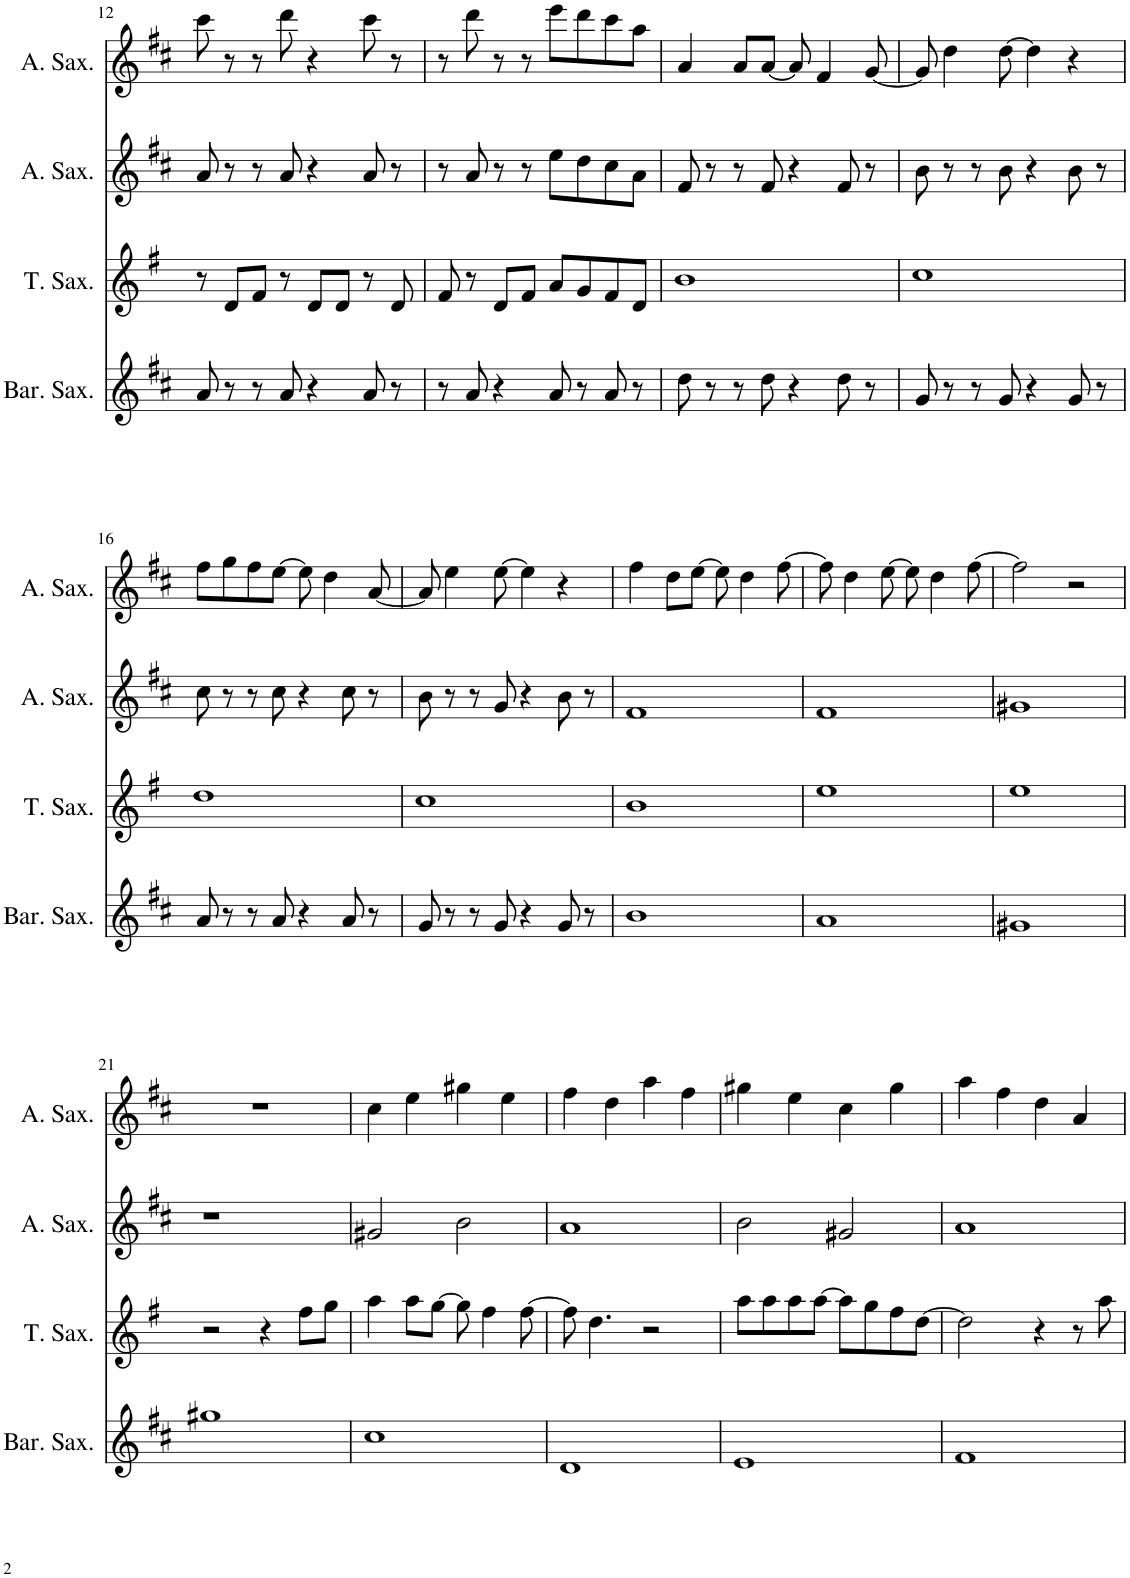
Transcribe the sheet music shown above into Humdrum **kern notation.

**kern	**kern	**kern	**kern
*part4	*part3	*part2	*part1
*staff4	*staff3	*staff2	*staff1
*I"Baritone Saxophone	*I"Tenor Saxophone	*I"Alto Saxophone	*I"Alto Saxophone
*I'Bar. Sax.	*I'T. Sax.	*I'A. Sax.	*I'A. Sax.
!!LO:PB:g=z
*clefG2	*clefG2	*clefG2	*clefG2
*Trd12c21	*Trd8c14	*Trd5c9	*Trd5c9
*k[f#c#]	*k[f#]	*k[f#c#]	*k[f#c#]
*M4/4	*M4/4	*M4/4	*M4/4
=12	=12	=12	=12
8a/	8r	8a/	8ccc#\
8r	8d/L	8r	8r
8r	8f#/J	8r	8r
8a/	8r	8a/	8ddd\
4r	8d/L	4r	4r
.	8d/J	.	.
8a/	8r	8a/	8ccc#\
8r	8d/	8r	8r
=13	=13	=13	=13
8r	8f#/	8r	8r
8a/	8r	8a/	8ddd\
4r	8d/L	8r	8r
.	8f#/J	8r	8r
8a/	8a/L	8ee\L	8eee\L
8r	8g/	8dd\	8ddd\
8a/	8f#/	8cc#\	8ccc#\
8r	8d/J	8a\J	8aa\J
=14	=14	=14	=14
8dd\	1b	8f#/	4a/
8r	.	8r	.
8r	.	8r	8a/L
8dd\	.	8f#/	[8a/J
4r	.	4r	8a/]
.	.	.	4f#/
8dd\	.	8f#/	.
8r	.	8r	[8g/
=15	=15	=15	=15
8g/	1cc	8b\	8g/]
8r	.	8r	4dd\
8r	.	8r	.
8g/	.	8b\	[8dd\
4r	.	4r	4dd\]
8g/	.	8b\	4r
8r	.	8r	.
!!LO:LB:g=z
=16	=16	=16	=16
8a/	1dd	8cc#\	8ff#\L
8r	.	8r	8gg\
8r	.	8r	8ff#\
8a/	.	8cc#\	[8ee\J
4r	.	4r	8ee\]
.	.	.	4dd\
8a/	.	8cc#\	.
8r	.	8r	[8a/
=17	=17	=17	=17
8g/	1cc	8b\	8a/]
8r	.	8r	4ee\
8r	.	8r	.
8g/	.	8g/	[8ee\
4r	.	4r	4ee\]
8g/	.	8b\	4r
8r	.	8r	.
=18	=18	=18	=18
1b	1b	1f#	4ff#\
.	.	.	8dd\L
.	.	.	[8ee\J
.	.	.	8ee\]
.	.	.	4dd\
.	.	.	[8ff#\
=19	=19	=19	=19
1a	1ee	1f#	8ff#\]
.	.	.	4dd\
.	.	.	[8ee\
.	.	.	8ee\]
.	.	.	4dd\
.	.	.	[8ff#\
=20	=20	=20	=20
1g#X	1ee	1g#X	2ff#\]
.	.	.	2r
!!LO:LB:g=z
=21	=21	=21	=21
1gg#X	2r	1r	1r
.	4r	.	.
.	8ff#\L	.	.
.	8gg\J	.	.
=22	=22	=22	=22
1cc#	4aa\	2g#X/	4cc#\
.	8aa\L	.	4ee\
.	[8gg\J	.	.
.	8gg\]	2b\	4gg#X\
.	4ff#\	.	.
.	.	.	4ee\
.	[8ff#\	.	.
=23	=23	=23	=23
1d	8ff#\]	1a	4ff#\
.	4.dd\	.	.
.	.	.	4dd\
.	2r	.	4aa\
.	.	.	4ff#\
=24	=24	=24	=24
1e	8aa\L	2b\	4gg#X\
.	8aa\	.	.
.	8aa\	.	4ee\
.	[8aa\J	.	.
.	8aa\L]	2g#X/	4cc#\
.	8gg\	.	.
.	8ff#\	.	4gg#\
.	[8dd\J	.	.
=25	=25	=25	=25
1f#	2dd\]	1a	4aa\
.	.	.	4ff#\
.	4r	.	4dd\
.	8r	.	4a/
.	8aa\	.	.
=	=	=	=
*-	*-	*-	*-
